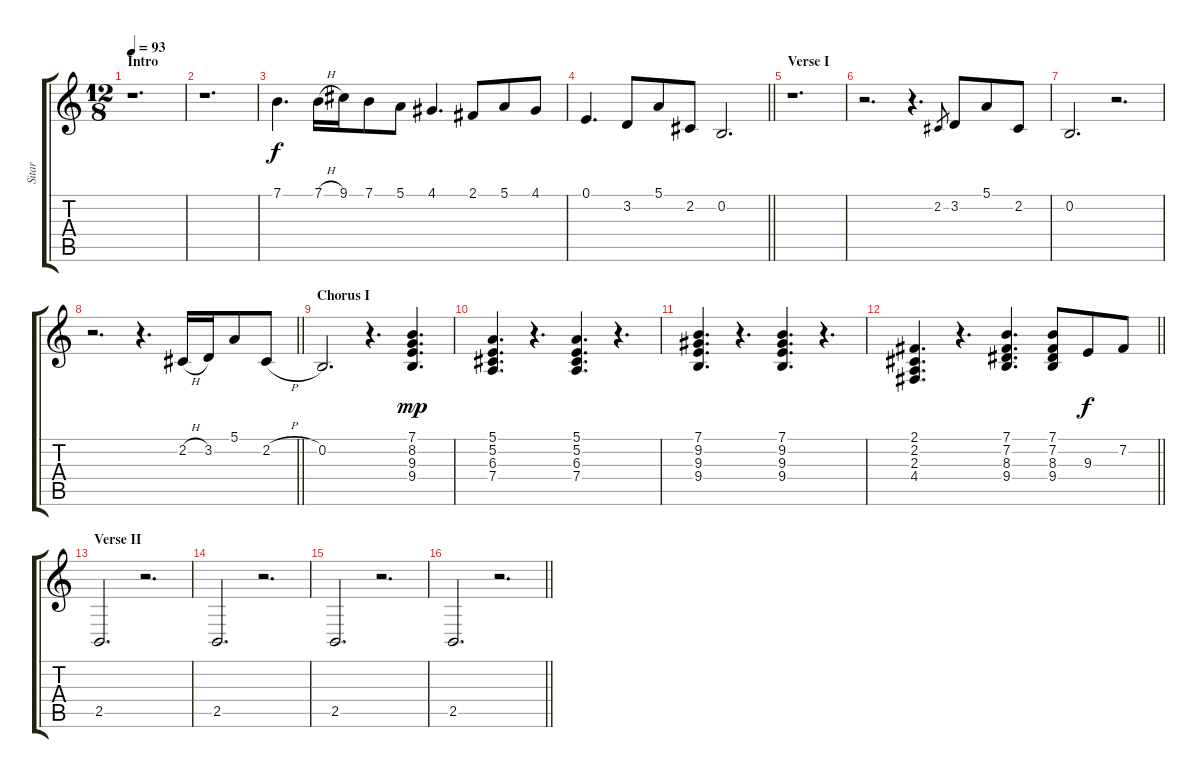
\track ("Sitar" "Sitar") {instrument sitar}
\staff {score tabs}
\tuning (E4 B3 G3 D3 A2 E2) {hide}
\ts (12 8)
\section ("" "Intro")
\tempo 93
\clef g2
\ks c
r.1{d dy f instrument sitar} |
r.1{d} |
7.1.4{d} 7.1{h}.16 9.1.16 7.1.8 5.1.8 4.1.4{d} 2.1.8 5.1.8 4.1.8 |
\barLineRight lightlight
0.1.4{d} 3.2.8 5.1.8 2.2.8 0.2.2{d} |
\section ("" "Verse I")
r.1{d} |
r.2{d} r.4{d} 2.2.8{gr} 3.2.8 5.1.8 2.2.8 |
0.2.2{d} r.2{d} |
\barLineRight lightlight
r.2{d} r.4{d} 2.2{h}.16 3.2.16 5.1.8 2.2{h}.8 |
\section ("" "Chorus I")
0.2.2{d} r.4{d} (7.1 8.2 9.3 9.4).4{d dy mp} |
(5.1 5.2 6.3 7.4).4{d} r.4{d} (5.1 5.2 6.3 7.4).4{d} r.4{d} |
(7.1 9.2 9.3 9.4).4{d} r.4{d} (7.1 9.2 9.3 9.4).4{d} r.4{d} |
\barLineRight lightlight
(2.1 2.2 2.3 4.4).4{d} r.4{d} (7.1 7.2 8.3 9.4).4{d} (7.1 7.2 8.3 9.4).8 9.3.8{dy f} 7.2.8 |
\section ("" "Verse II")
2.5.2{d} r.2{d} |
2.5.2{d} r.2{d} |
2.5.2{d} r.2{d} |
\barLineRight lightlight
2.5.2{d} r.2{d}
